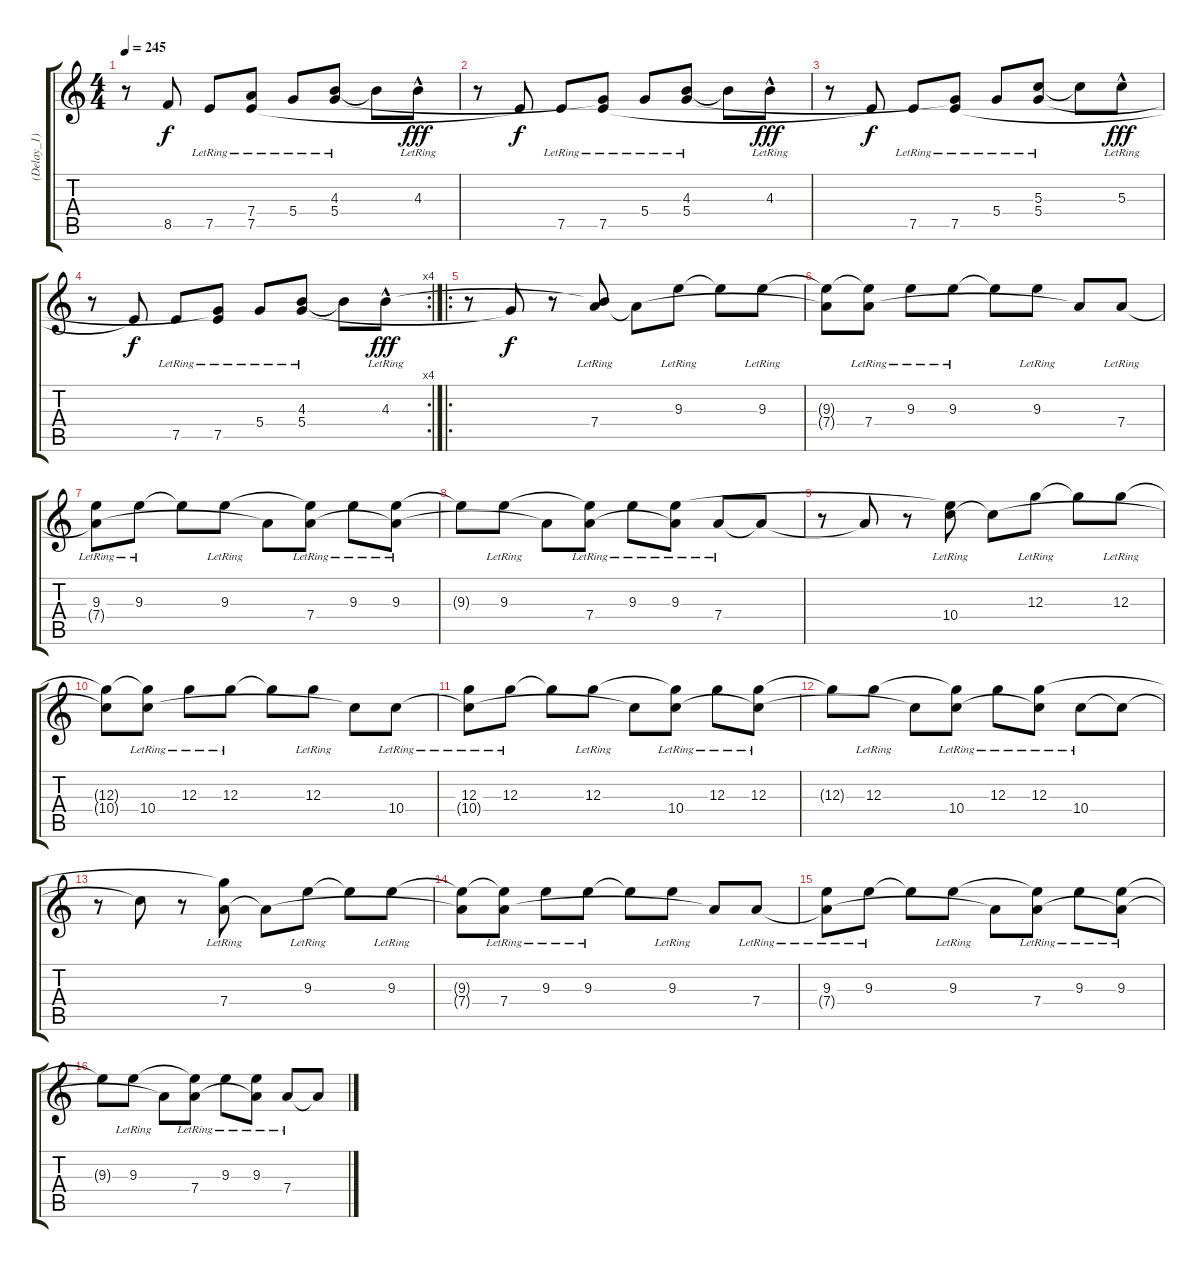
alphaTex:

\track ("(Delay_1)" "(Delay_1)") {instrument electricguitarjazz}
\staff {score tabs}
\tuning (E4 B3 G3 D3 A2 E2) {hide}
\ts (4 4)
\tempo 245
\clef g2
\ks c
r.8{dy fff} 8.5{t}.8{dy f} 7.5{lr}.8 (7.4{t} 7.5{lr}).8 5.4{lr}.8 (4.3{lr} 5.4{lr}).8 4.3{t}.8 4.3{hac lr}.8{dy fff} |
r.8 7.5{t}.8{dy f} 7.5{lr}.8 (5.4{t} 7.5{lr}).8 5.4{lr}.8 (4.3{lr} 5.4{lr}).8 4.3{t}.8 4.3{hac lr}.8{dy fff} |
r.8 7.5{t}.8{dy f} 7.5{lr}.8 (5.4{t} 7.5{lr}).8 5.4{lr}.8 (5.3{lr} 5.4{lr}).8 5.3{t}.8 5.3{hac lr}.8{dy fff} |
\rc 4
r.8 7.5{t}.8{dy f} 7.5{lr}.8 (5.4{t} 7.5{lr}).8 5.4{lr}.8 (4.3{lr} 5.4{lr}).8 4.3{t}.8 4.3{hac lr}.8{dy fff} |
\ro
r.8{volume 11} 5.4{t}.8{dy f} r.8 (4.3{t} 7.4{lr}).8 7.4{t}.8 9.3{lr}.8 9.3{t}.8 9.3{lr}.8 |
(9.3{t} 7.4{t}).8 (9.3{t} 7.4{lr}).8 9.3{lr}.8 9.3{lr}.8 9.3{t}.8 9.3{lr}.8 7.4{t}.8 7.4{lr}.8 |
(9.3{lr} 7.4{t}).8 9.3{lr}.8 9.3{t}.8 9.3{lr}.8 7.4{t}.8 (9.3{t} 7.4{lr}).8 9.3{lr}.8 (9.3{lr} 7.4{t}).8 |
9.3{t}.8 9.3{lr}.8 7.4{t}.8 (9.3{t} 7.4{lr}).8 9.3{lr}.8 (9.3{lr} 7.4{t}).8 7.4{lr}.8 7.4{t}.8 |
r.8 7.4{t}.8 r.8 (9.3{t} 10.4{lr}).8 10.4{t}.8 12.3{lr}.8 12.3{t}.8 12.3{lr}.8 |
(12.3{t} 10.4{t}).8 (12.3{t} 10.4{lr}).8 12.3{lr}.8 12.3{lr}.8 12.3{t}.8 12.3{lr}.8 10.4{t}.8 10.4{lr}.8 |
(12.3{lr} 10.4{t}).8 12.3{lr}.8 12.3{t}.8 12.3{lr}.8 10.4{t}.8 (12.3{t} 10.4{lr}).8 12.3{lr}.8 (12.3{lr} 10.4{t}).8 |
12.3{t}.8 12.3{lr}.8 10.4{t}.8 (12.3{t} 10.4{lr}).8 12.3{lr}.8 (12.3{lr} 10.4{t}).8 10.4{lr}.8 10.4{t}.8 |
r.8 10.4{t}.8 r.8 (12.3{t} 7.4{lr}).8 7.4{t}.8 9.3{lr}.8 9.3{t}.8 9.3{lr}.8 |
(9.3{t} 7.4{t}).8 (9.3{t} 7.4{lr}).8 9.3{lr}.8 9.3{lr}.8 9.3{t}.8 9.3{lr}.8 7.4{t}.8 7.4{lr}.8 |
(9.3{lr} 7.4{t}).8 9.3{lr}.8 9.3{t}.8 9.3{lr}.8 7.4{t}.8 (9.3{t} 7.4{lr}).8 9.3{lr}.8 (9.3{lr} 7.4{t}).8 |
9.3{t}.8 9.3{lr}.8 7.4{t}.8 (9.3{t} 7.4{lr}).8 9.3{lr}.8 (9.3{lr} 7.4{t}).8 7.4{lr}.8 7.4{t}.8
